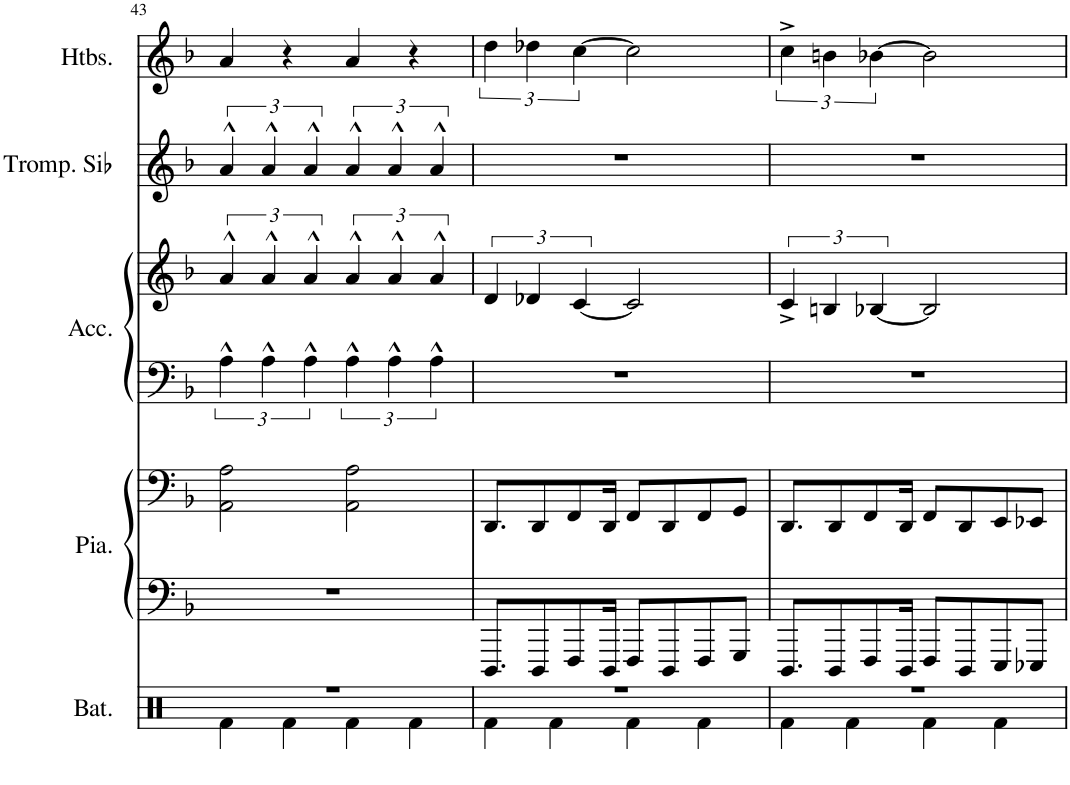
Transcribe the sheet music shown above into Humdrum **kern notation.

**kern	**kern	**kern	**kern	**kern	**kern	**kern
*part5	*part4	*part4	*part3	*part3	*part2	*part1
*staff7	*staff6	*staff5	*staff4	*staff3	*staff2	*staff1
*I"Batterie	*I"Piano	*	*I"Accordéon	*	*I"Trompette en Sib	*I"Hautbois
*I'Bat.	*I'Pia.	*	*I'Acc.	*	*I'Tromp. Sib	*I'Htbs.
!!LO:PB:g=z
*clefX	*clefF4	*clefF4	*clefF4	*clefG2	*clefG2	*clefG2
*	*	*	*	*	*ITrd1c2	*
*k[]	*k[b-]	*k[b-]	*k[b-]	*k[b-]	*k[b-]	*k[b-]
*M4/4	*M4/4	*M4/4	*M4/4	*M4/4	*M4/4	*M4/4
=43	=43	=43	=43	=43	=43	=43
*^	*	*	*	*	*	*
1r	4Rf\	1r	2AA\ 2A\	6A^^\	6a^^/	6a^^/	4a/
.	.	.	.	6A^^\	6a^^/	6a^^/	.
.	4Rf\	.	.	.	.	.	4r
.	.	.	.	6A^^\	6a^^/	6a^^/	.
.	4Rf\	.	2AA\ 2A\	6A^^\	6a^^/	6a^^/	4a/
.	.	.	.	6A^^\	6a^^/	6a^^/	.
.	4Rf\	.	.	.	.	.	4r
.	.	.	.	6A^^\	6a^^/	6a^^/	.
=44	=44	=44	=44	=44	=44	=44	=44
1r	4Rf\	8.DDD/L	8.DD/L	1r	6d/	1r	6dd\
.	.	.	.	.	6d-X/	.	6dd-X\
.	.	8DDD/	8DD/	.	.	.	.
.	4Rf\	.	.	.	.	.	.
.	.	8FFF/	8FF/	.	.	.	.
.	.	.	.	.	[6c/	.	[6cc\
.	.	16DDD/Jk	16DD/Jk	.	.	.	.
.	4Rf\	8FFF/L	8FF/L	.	2c/]	.	2cc\]
.	.	8DDD/	8DD/	.	.	.	.
.	4Rf\	8FFF/	8FF/	.	.	.	.
.	.	8GGG/J	8GG/J	.	.	.	.
=45	=45	=45	=45	=45	=45	=45	=45
1r	4Rf\	8.DDD/L	8.DD/L	1r	6c^/	1r	6cc^\
.	.	.	.	.	6Bn/	.	6bn\
.	.	8DDD/	8DD/	.	.	.	.
.	4Rf\	.	.	.	.	.	.
.	.	8FFF/	8FF/	.	.	.	.
.	.	.	.	.	[6B-X/	.	[6b-X\
.	.	16DDD/Jk	16DD/Jk	.	.	.	.
.	4Rf\	8FFF/L	8FF/L	.	2B-/]	.	2b-\]
.	.	8DDD/	8DD/	.	.	.	.
.	4Rf\	8EEE/	8EE/	.	.	.	.
.	.	8EEE-X/J	8EE-X/J	.	.	.	.
*v	*v	*	*	*	*	*	*
=	=	=	=	=	=	=
*-	*-	*-	*-	*-	*-	*-
